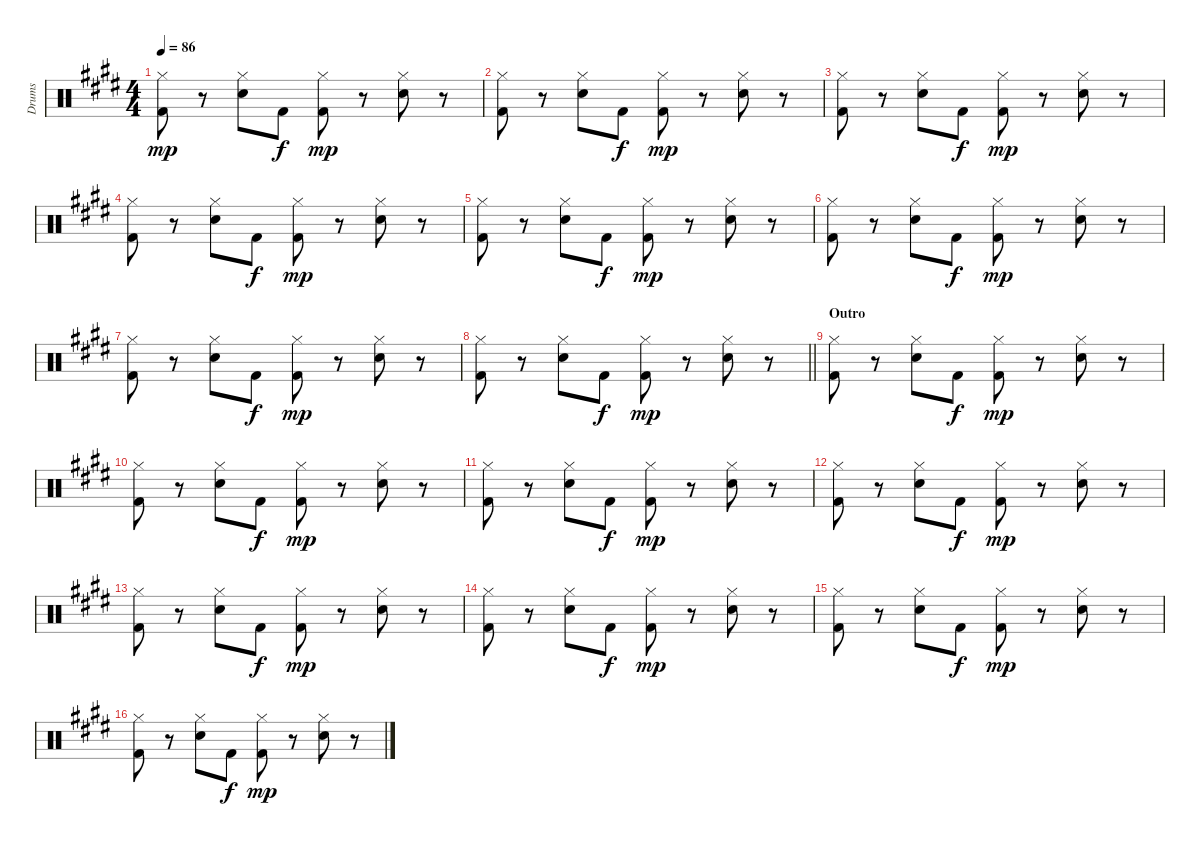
\track ("Drums" "Drums") {instrument percussion}
\staff {score}
\articulation defaults
\ts (4 4)
\tempo 86
\clef neutral
\ks e
("Hi-Hat (closed)" "Kick (hit) 2").8{dy mp} r.8 ("Hi-Hat (closed)" "Snare (hit) 2").8 "Kick (hit) 2".8{dy f} ("Hi-Hat (closed)" "Kick (hit) 2").8{dy mp} r.8 ("Hi-Hat (closed)" "Snare (hit) 2").8 r.8 |
("Hi-Hat (closed)" "Kick (hit) 2").8 r.8 ("Hi-Hat (closed)" "Snare (hit) 2").8 "Kick (hit) 2".8{dy f} ("Hi-Hat (closed)" "Kick (hit) 2").8{dy mp} r.8 ("Hi-Hat (closed)" "Snare (hit) 2").8 r.8 |
("Hi-Hat (closed)" "Kick (hit) 2").8 r.8 ("Hi-Hat (closed)" "Snare (hit) 2").8 "Kick (hit) 2".8{dy f} ("Hi-Hat (closed)" "Kick (hit) 2").8{dy mp} r.8 ("Hi-Hat (closed)" "Snare (hit) 2").8 r.8 |
("Hi-Hat (closed)" "Kick (hit) 2").8 r.8 ("Hi-Hat (closed)" "Snare (hit) 2").8 "Kick (hit) 2".8{dy f} ("Hi-Hat (closed)" "Kick (hit) 2").8{dy mp} r.8 ("Hi-Hat (closed)" "Snare (hit) 2").8 r.8 |
("Hi-Hat (closed)" "Kick (hit) 2").8 r.8 ("Hi-Hat (closed)" "Snare (hit) 2").8 "Kick (hit) 2".8{dy f} ("Hi-Hat (closed)" "Kick (hit) 2").8{dy mp} r.8 ("Hi-Hat (closed)" "Snare (hit) 2").8 r.8 |
("Hi-Hat (closed)" "Kick (hit) 2").8 r.8 ("Hi-Hat (closed)" "Snare (hit) 2").8 "Kick (hit) 2".8{dy f} ("Hi-Hat (closed)" "Kick (hit) 2").8{dy mp} r.8 ("Hi-Hat (closed)" "Snare (hit) 2").8 r.8 |
("Hi-Hat (closed)" "Kick (hit) 2").8 r.8 ("Hi-Hat (closed)" "Snare (hit) 2").8 "Kick (hit) 2".8{dy f} ("Hi-Hat (closed)" "Kick (hit) 2").8{dy mp} r.8 ("Hi-Hat (closed)" "Snare (hit) 2").8 r.8 |
\barLineRight lightlight
("Hi-Hat (closed)" "Kick (hit) 2").8 r.8 ("Hi-Hat (closed)" "Snare (hit) 2").8 "Kick (hit) 2".8{dy f} ("Hi-Hat (closed)" "Kick (hit) 2").8{dy mp} r.8 ("Hi-Hat (closed)" "Snare (hit) 2").8 r.8 |
\section ("" "Outro")
("Hi-Hat (closed)" "Kick (hit) 2").8 r.8 ("Hi-Hat (closed)" "Snare (hit) 2").8 "Kick (hit) 2".8{dy f} ("Hi-Hat (closed)" "Kick (hit) 2").8{dy mp} r.8 ("Hi-Hat (closed)" "Snare (hit) 2").8 r.8 |
("Hi-Hat (closed)" "Kick (hit) 2").8 r.8 ("Hi-Hat (closed)" "Snare (hit) 2").8 "Kick (hit) 2".8{dy f} ("Hi-Hat (closed)" "Kick (hit) 2").8{dy mp} r.8 ("Hi-Hat (closed)" "Snare (hit) 2").8 r.8 |
("Hi-Hat (closed)" "Kick (hit) 2").8 r.8 ("Hi-Hat (closed)" "Snare (hit) 2").8 "Kick (hit) 2".8{dy f} ("Hi-Hat (closed)" "Kick (hit) 2").8{dy mp} r.8 ("Hi-Hat (closed)" "Snare (hit) 2").8 r.8 |
("Hi-Hat (closed)" "Kick (hit) 2").8 r.8 ("Hi-Hat (closed)" "Snare (hit) 2").8 "Kick (hit) 2".8{dy f} ("Hi-Hat (closed)" "Kick (hit) 2").8{dy mp} r.8 ("Hi-Hat (closed)" "Snare (hit) 2").8 r.8 |
("Hi-Hat (closed)" "Kick (hit) 2").8 r.8 ("Hi-Hat (closed)" "Snare (hit) 2").8 "Kick (hit) 2".8{dy f} ("Hi-Hat (closed)" "Kick (hit) 2").8{dy mp} r.8 ("Hi-Hat (closed)" "Snare (hit) 2").8 r.8 |
("Hi-Hat (closed)" "Kick (hit) 2").8 r.8 ("Hi-Hat (closed)" "Snare (hit) 2").8 "Kick (hit) 2".8{dy f} ("Hi-Hat (closed)" "Kick (hit) 2").8{dy mp} r.8 ("Hi-Hat (closed)" "Snare (hit) 2").8 r.8 |
("Hi-Hat (closed)" "Kick (hit) 2").8 r.8 ("Hi-Hat (closed)" "Snare (hit) 2").8 "Kick (hit) 2".8{dy f} ("Hi-Hat (closed)" "Kick (hit) 2").8{dy mp} r.8 ("Hi-Hat (closed)" "Snare (hit) 2").8 r.8 |
("Hi-Hat (closed)" "Kick (hit) 2").8 r.8 ("Hi-Hat (closed)" "Snare (hit) 2").8 "Kick (hit) 2".8{dy f} ("Hi-Hat (closed)" "Kick (hit) 2").8{dy mp} r.8 ("Hi-Hat (closed)" "Snare (hit) 2").8 r.8
